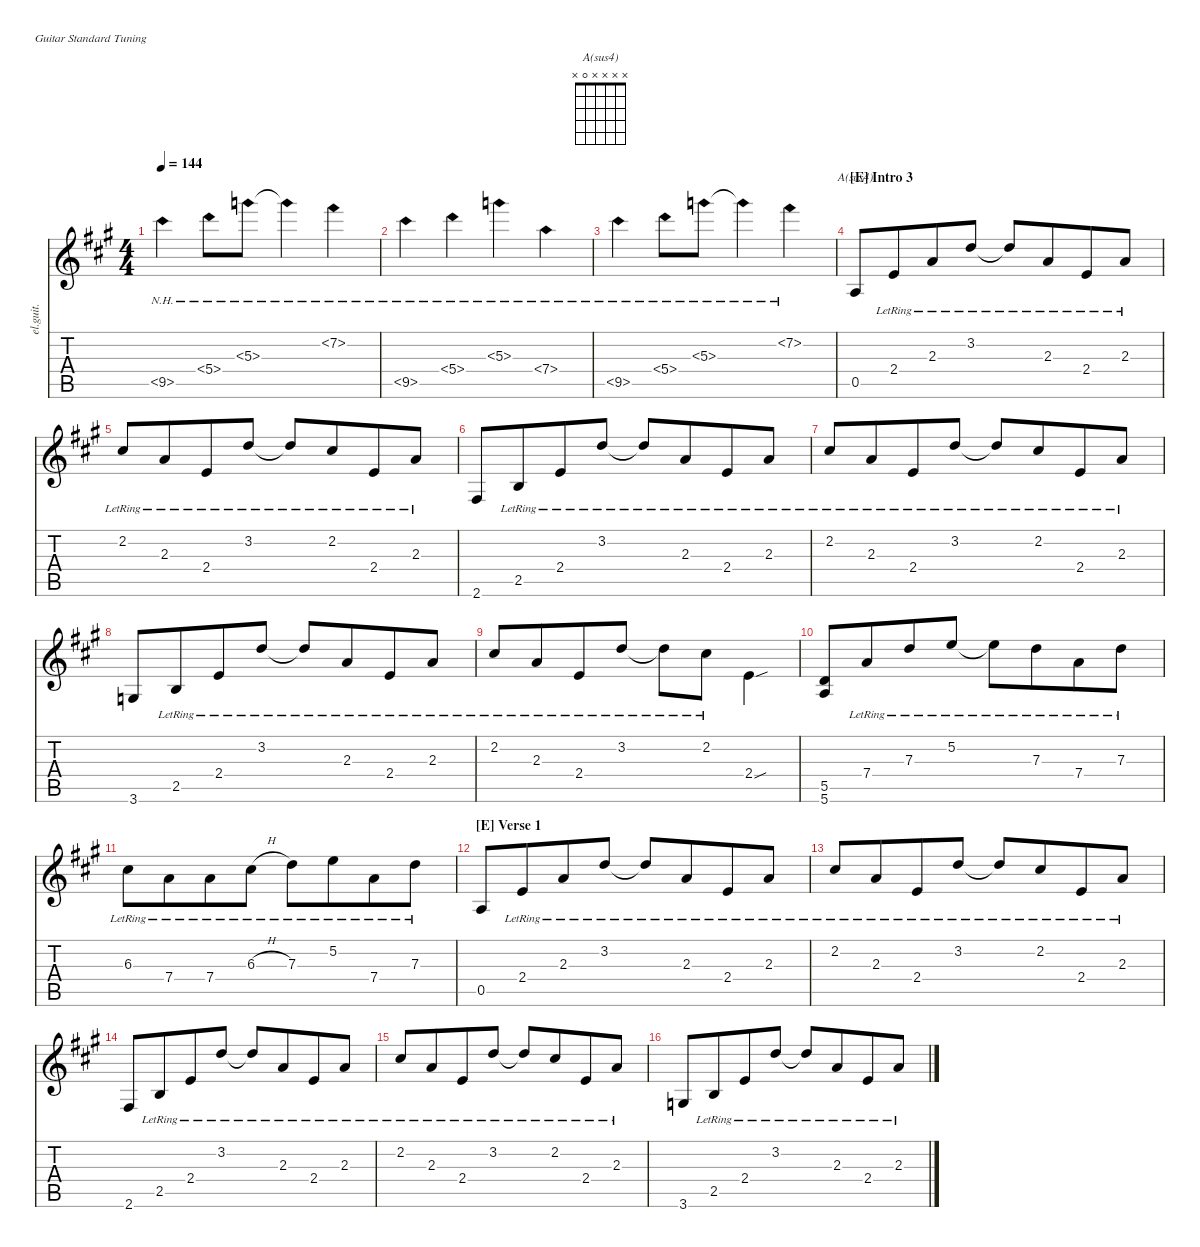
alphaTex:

\defaultSystemsLayout 4
\hideDynamics
\bracketExtendMode nobrackets
\track ("E.Guitar I (Left)" "el.guit.") {instrument distortionguitar}
\staff {score tabs}
\tuning (E4 B3 G3 D3 A2 E2)
\chord ("A(sus4)" x x x x 0 x) {showfingering false}
\ts (4 4)
\tempo 144
\clef g2
\ks a
9.5{nh acc #}.4{dy mf beam Down} 5.4{nh acc forcenatural}.8{beam Down} 5.3{nh acc forcenatural}.8{beam Down} 5.3{nh t acc forcenatural}.4{beam Down} 7.2{nh acc #}.4{beam Down} |
9.5{nh acc #}.4{beam Down} 5.4{nh acc forcenatural}.4{beam Down} 5.3{nh acc forcenatural}.4{beam Down} 7.4{nh acc forcenatural}.4{beam Down} |
9.5{nh acc #}.4{beam Down} 5.4{nh acc forcenatural}.8{beam Down} 5.3{nh acc forcenatural}.8{beam Down} 5.3{nh t acc forcenatural}.4{beam Down} 7.2{nh acc #}.4{beam Down} |
\section ("E" "Intro 3")
0.5{acc forcenatural}.8{ch "A(sus4)" instrument distortionguitar beam Up} 2.4{lr acc forcenatural}.8{beam Up beam merge} 2.3{lr acc forcenatural}.8{beam Up} 3.2{lr acc forcenatural}.8{beam Up} 3.2{lr t acc forcenatural}.8{beam Up} 2.3{lr acc forcenatural}.8{beam Up beam merge} 2.4{lr acc forcenatural}.8{beam Up} 2.3{lr acc forcenatural}.8{beam Up} |
2.2{lr acc #}.8{beam Up} 2.3{lr acc forcenatural}.8{beam Up beam merge} 2.4{lr acc forcenatural}.8{beam Up} 3.2{lr acc forcenatural}.8{beam Up} 3.2{lr t acc forcenatural}.8{beam Up} 2.2{lr acc #}.8{beam Up beam merge} 2.4{lr acc forcenatural}.8{beam Up} 2.3{lr acc forcenatural}.8{beam Up} |
2.6{acc #}.8{beam Up} 2.5{lr acc forcenatural}.8{beam Up beam merge} 2.4{lr acc forcenatural}.8{beam Up} 3.2{lr acc forcenatural}.8{beam Up} 3.2{lr t acc forcenatural}.8{beam Up} 2.3{lr acc forcenatural}.8{beam Up beam merge} 2.4{lr acc forcenatural}.8{beam Up} 2.3{lr acc forcenatural}.8{beam Up} |
2.2{lr acc #}.8{beam Up} 2.3{lr acc forcenatural}.8{beam Up beam merge} 2.4{lr acc forcenatural}.8{beam Up} 3.2{lr acc forcenatural}.8{beam Up} 3.2{lr t acc forcenatural}.8{beam Up} 2.2{lr acc #}.8{beam Up beam merge} 2.4{lr acc forcenatural}.8{beam Up} 2.3{lr acc forcenatural}.8{beam Up} |
\scale
0.257751 3.6{acc forcenatural}.8{beam Up} 2.5{lr acc forcenatural}.8{beam Up beam merge} 2.4{lr acc forcenatural}.8{beam Up} 3.2{lr acc forcenatural}.8{beam Up} 3.2{lr t acc forcenatural}.8{beam Up} 2.3{lr acc forcenatural}.8{beam Up beam merge} 2.4{lr acc forcenatural}.8{beam Up} 2.3{lr acc forcenatural}.8{beam Up} |
\scale
0.260299 2.2{lr acc #}.8{beam Up} 2.3{lr acc forcenatural}.8{beam Up beam merge} 2.4{lr acc forcenatural}.8{beam Up} 3.2{lr acc forcenatural}.8{beam Up} 3.2{lr t acc forcenatural}.8{beam Down} 2.2{lr acc #}.8{beam Down beam merge} 2.4{sou acc forcenatural}.4{beam Up} |
\scale
0.267457 (5.5{acc forcenatural} 5.6{acc forcenatural}).8{beam Up} 7.4{lr acc forcenatural}.8{beam Up beam merge} 7.3{lr acc forcenatural}.8{beam Up} 5.2{lr acc forcenatural}.8{beam Up} 5.2{lr t acc forcenatural}.8{beam Down} 7.3{lr acc forcenatural}.8{beam Down beam merge} 7.4{lr acc forcenatural}.8{beam Down} 7.3{lr acc forcenatural}.8{beam Down} |
\scale
0.214493 6.3{lr acc #}.8{beam Down} 7.4{lr acc forcenatural}.8{beam Down beam merge} 7.4{lr acc forcenatural}.8{beam Down} 6.3{h lr acc #}.8{beam Down} 7.3{lr acc forcenatural}.8{beam Down} 5.2{lr acc forcenatural}.8{beam Down beam merge} 7.4{lr acc forcenatural}.8{beam Down} 7.3{lr acc forcenatural}.8{beam Down} |
\section ("E" "Verse 1")
\scale
0.264658 0.5{acc forcenatural}.8{beam Up} 2.4{lr acc forcenatural}.8{beam Up beam merge} 2.3{lr acc forcenatural}.8{beam Up} 3.2{lr acc forcenatural}.8{beam Up} 3.2{lr t acc forcenatural}.8{beam Up} 2.3{lr acc forcenatural}.8{beam Up beam merge} 2.4{lr acc forcenatural}.8{beam Up} 2.3{lr acc forcenatural}.8{beam Up} |
\scale
0.257389 2.2{lr acc #}.8{beam Up} 2.3{lr acc forcenatural}.8{beam Up beam merge} 2.4{lr acc forcenatural}.8{beam Up} 3.2{lr acc forcenatural}.8{beam Up} 3.2{lr t acc forcenatural}.8{beam Up} 2.2{lr acc #}.8{beam Up beam merge} 2.4{lr acc forcenatural}.8{beam Up} 2.3{lr acc forcenatural}.8{beam Up} |
\scale
0.265381 2.6{acc #}.8{beam Up} 2.5{lr acc forcenatural}.8{beam Up beam merge} 2.4{lr acc forcenatural}.8{beam Up} 3.2{lr acc forcenatural}.8{beam Up} 3.2{lr t acc forcenatural}.8{beam Up} 2.3{lr acc forcenatural}.8{beam Up beam merge} 2.4{lr acc forcenatural}.8{beam Up} 2.3{lr acc forcenatural}.8{beam Up} |
\scale
0.212572 2.2{lr acc #}.8{beam Up} 2.3{lr acc forcenatural}.8{beam Up beam merge} 2.4{lr acc forcenatural}.8{beam Up} 3.2{lr acc forcenatural}.8{beam Up} 3.2{lr t acc forcenatural}.8{beam Up} 2.2{lr acc #}.8{beam Up beam merge} 2.4{lr acc forcenatural}.8{beam Up} 2.3{lr acc forcenatural}.8{beam Up} |
\scale
0.266656 3.6{acc forcenatural}.8{beam Up} 2.5{lr acc forcenatural}.8{beam Up beam merge} 2.4{lr acc forcenatural}.8{beam Up} 3.2{lr acc forcenatural}.8{beam Up} 3.2{lr t acc forcenatural}.8{beam Up} 2.3{lr acc forcenatural}.8{beam Up beam merge} 2.4{lr acc forcenatural}.8{beam Up} 2.3{lr acc forcenatural}.8{beam Up}
